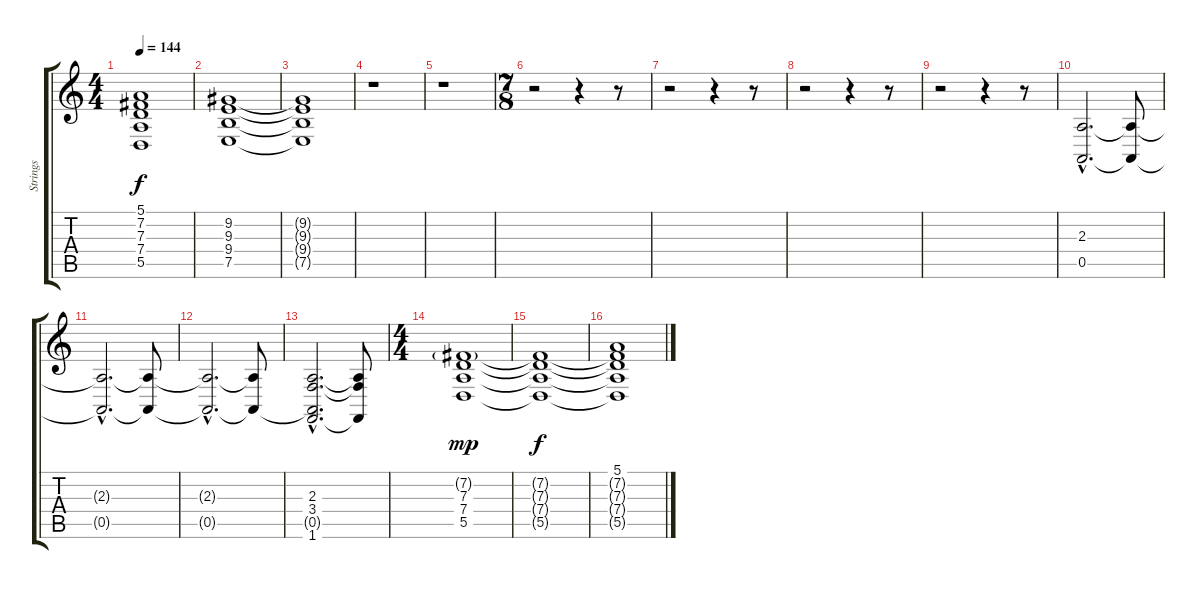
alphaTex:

\track ("Strings" "Strings") {instrument stringensemble2}
\staff {score tabs}
\tuning (E4 B3 G3 D3 A2 E2) {hide}
\ts (4 4)
\tempo 144
\clef g2
\ks c
(5.1 7.2 7.3 7.4 5.5).1{dy f} |
(9.2 9.3 9.4 7.5).1 |
(9.2{t} 9.3{t} 9.4{t} 7.5{t}).1 |
\section ("" "")
r.1 |
r.1 |
\ts (7 8)
r.2 r.4 r.8 |
r.2 r.4 r.8 |
r.2 r.4 r.8 |
r.2 r.4 r.8 |
(2.3{hac} 0.5{hac}).2{d} (2.3{t} 0.5{t}).8 |
(2.3{hac t} 0.5{hac t}).2{d} (2.3{t} 0.5{t}).8 |
(2.3{hac t} 0.5{hac t}).2{d} (2.3{t} 0.5{t}).8 |
(2.3{hac} 3.4{hac} 0.5{hac t} 1.6{hac}).2{d} (2.3{t} 3.4{t} 1.6{t}).8 |
\ts (4 4)
\section ("" "")
(7.2{g} 7.3 7.4 5.5).1{dy mp} |
(7.2{t} 7.3{t} 7.4{t} 5.5{t}).1{dy f} |
(5.1 7.2{t} 7.3{t} 7.4{t} 5.5{t}).1
